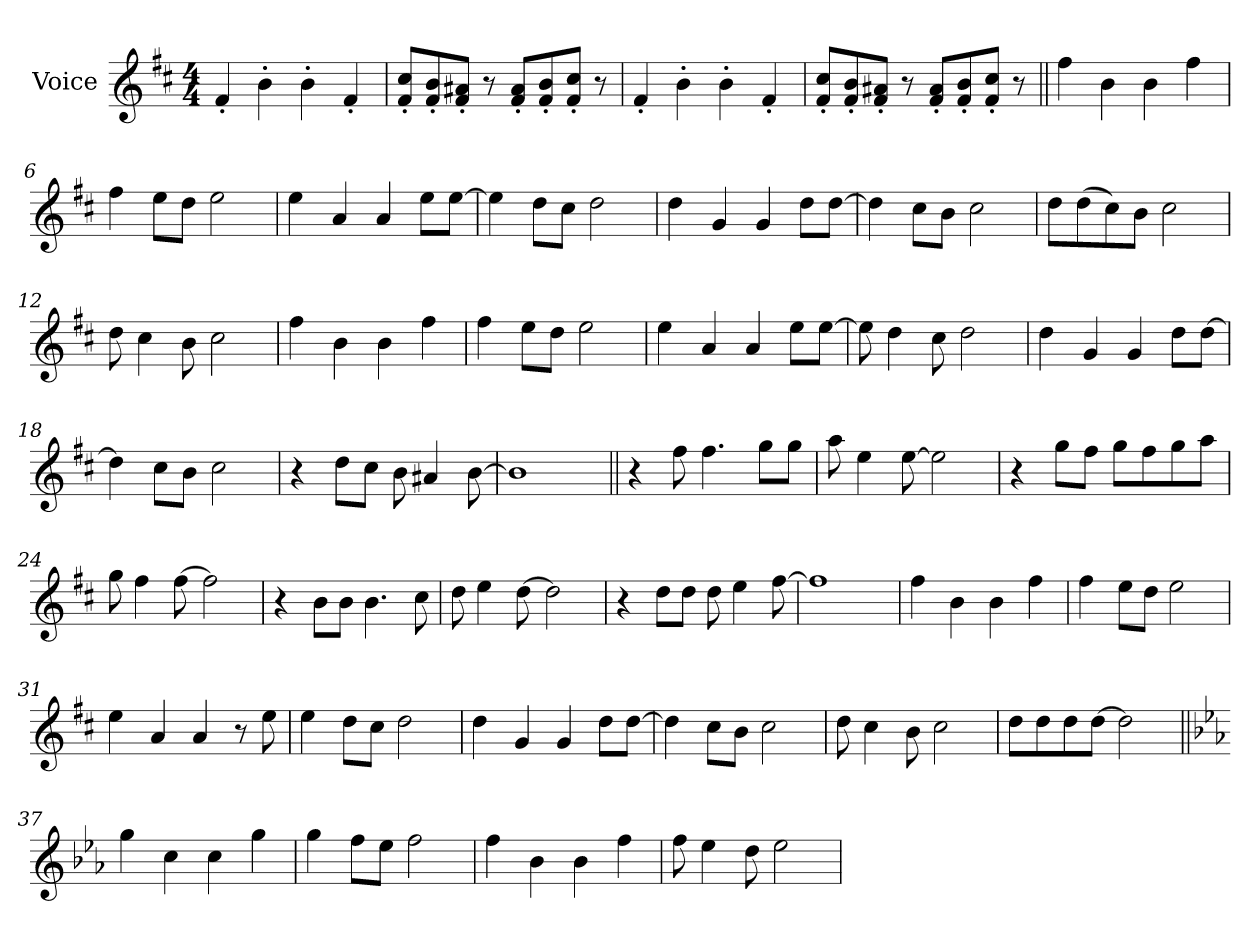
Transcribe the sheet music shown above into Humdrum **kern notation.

**kern
*part1
*staff1
*I"Voice
*I'Vc.
*clefG2
*k[f#c#]
*M4/4
*MM150
=1
4f#'!
4b'!
4b'!
4f#'!
=2
8f#!' 8cc#!'L
8f#!' 8b!'
8f#!' 8a#X!'J
8r
8f#!' 8a#!'L
8f#!' 8b!'
8f#!' 8cc#!'J
8r
=3
4f#'!
4b'!
4b'!
4f#'!
=4
8f#!' 8cc#!'L
8f#!' 8b!'
8f#!' 8a#X!'J
8r
8f#!' 8a#!'L
8f#!' 8b!'
8f#!' 8cc#!'J
8r
=5||
4ff#
4b
4b
4ff#
=6
4ff#
8eeL
8ddJ
2ee
=7
4ee
4a
4a
8eeL
[8eeJ
=8
4ee]
8ddL
8cc#J
2dd
=9
4dd
4g
4g
8ddL
[8ddJ
=10
4dd]
8cc#L
8bJ
2cc#
=11
8ddL
(>8dd
8cc#)
8bJ
2cc#
=12
8dd
4cc#
8b
2cc#
=13
4ff#
4b
4b
4ff#
=14
4ff#
8eeL
8ddJ
2ee
=15
4ee
4a
4a
8eeL
[8eeJ
=16
8ee]
4dd
8cc#
2dd
=17
4dd
4g
4g
8ddL
[8ddJ
=18
4dd]
8cc#L
8bJ
2cc#
=19
4r
8ddL
8cc#J
8b
4a#X
[8b
=20
1b]
=21||
4r
8ff#
4.ff#
8ggL
8ggJ
=22
8aa
4ee
[8ee
2ee]
=23
4r
8ggL
8ff#J
8ggL
8ff#
8gg
8aaJ
=24
8gg
4ff#
[8ff#
2ff#]
=25
4r
8bL
8bJ
4.b
8cc#
=26
8dd
4ee
[8dd
2dd]
=27
4r
8ddL
8ddJ
8dd
4ee
[8ff#
=28
1ff#]
=29
4ff#
4b
4b
4ff#
=30
4ff#
8eeL
8ddJ
2ee
=31
4ee
4a
4a
8r
8ee
=32
4ee
8ddL
8cc#J
2dd
=33
4dd
4g
4g
8ddL
[8ddJ
=34
4dd]
8cc#L
8bJ
2cc#
=35
8dd
4cc#
8b
2cc#
=36
8ddL
8dd
8dd
[8ddJ
2dd]
=37||
*k[b-e-a-]
4gg
4cc
4cc
4gg
=38
4gg
8ffL
8ee-J
2ff
=39
4ff
4b-
4b-
4ff
=40
8ff
4ee-
8dd
2ee-
=
*-
